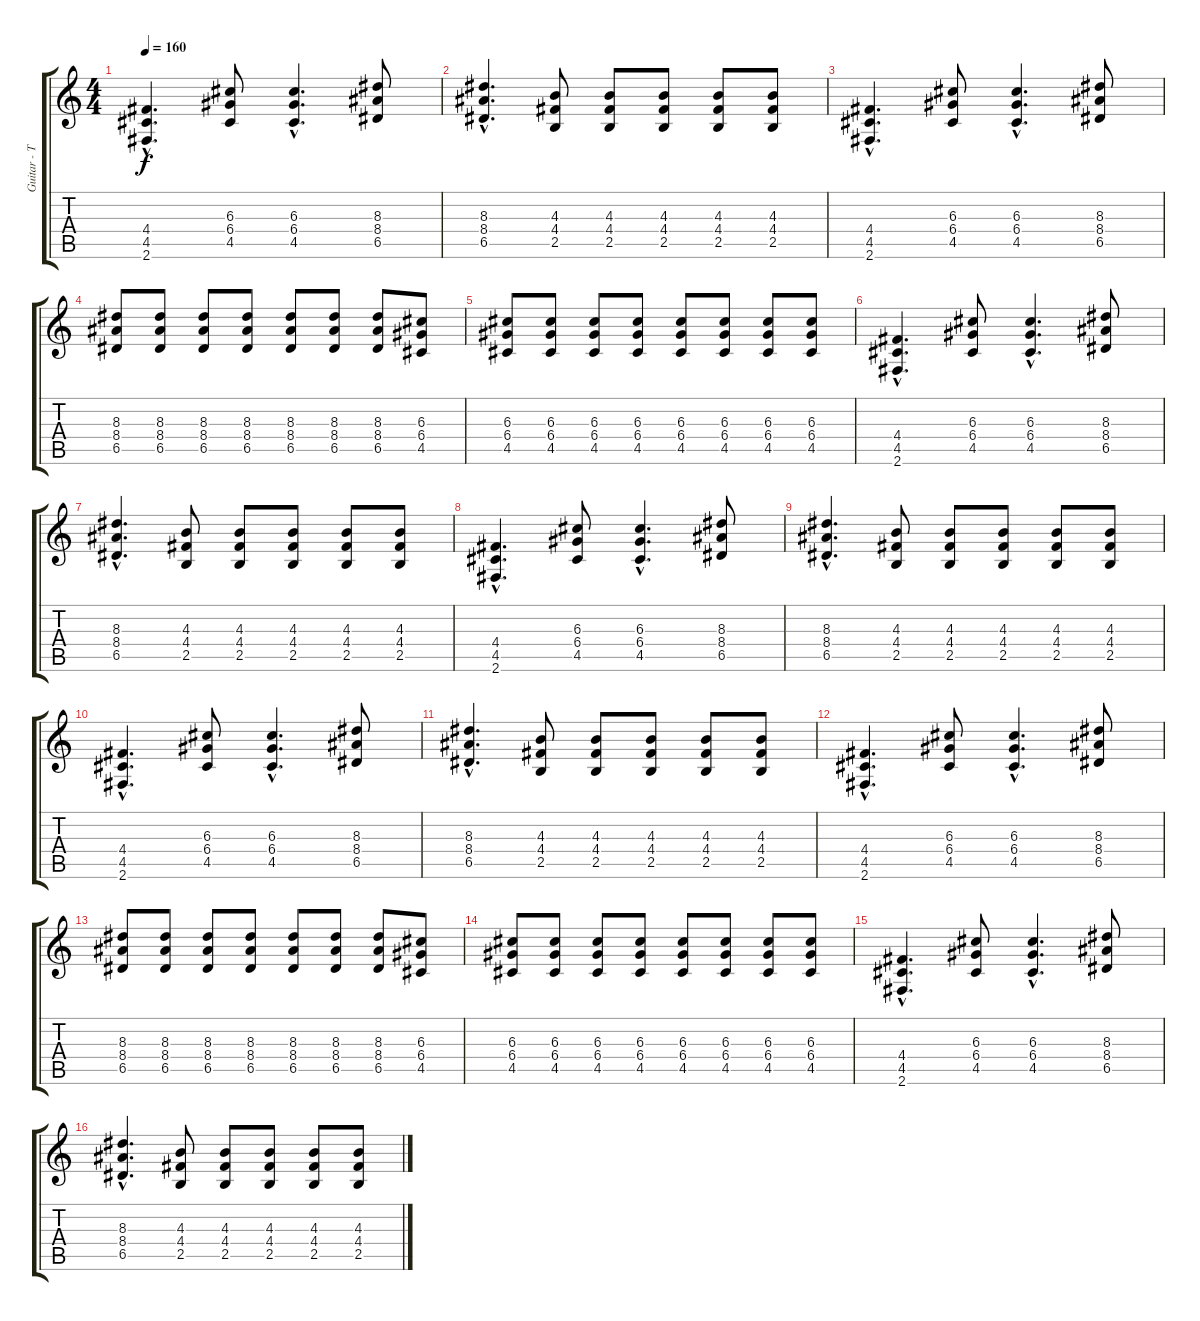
\track ("Guitar - Tom Mattew Delonge" "Guitar - T") {instrument overdrivenguitar}
\staff {score tabs}
\tuning (E4 B3 G3 D3 A2 E2) {hide}
\ts (4 4)
\tempo 160
\clef g2
\ks c
(4.4{hac} 4.5{hac} 2.6{hac}).4{d dy f} (6.3 6.4 4.5).8 (6.3{hac} 6.4{hac} 4.5{hac}).4{d} (8.3 8.4 6.5).8 |
(8.3{hac} 8.4{hac} 6.5{hac}).4{d} (4.3 4.4 2.5).8 (4.3 4.4 2.5).8 (4.3 4.4 2.5).8 (4.3 4.4 2.5).8 (4.3 4.4 2.5).8 |
(4.4{hac} 4.5{hac} 2.6{hac}).4{d} (6.3 6.4 4.5).8 (6.3{hac} 6.4{hac} 4.5{hac}).4{d} (8.3 8.4 6.5).8 |
(8.3 8.4 6.5).8 (8.3 8.4 6.5).8 (8.3 8.4 6.5).8 (8.3 8.4 6.5).8 (8.3 8.4 6.5).8 (8.3 8.4 6.5).8 (8.3 8.4 6.5).8 (6.3 6.4 4.5).8 |
(6.3 6.4 4.5).8 (6.3 6.4 4.5).8 (6.3 6.4 4.5).8 (6.3 6.4 4.5).8 (6.3 6.4 4.5).8 (6.3 6.4 4.5).8 (6.3 6.4 4.5).8 (6.3 6.4 4.5).8 |
(4.4{hac} 4.5{hac} 2.6{hac}).4{d} (6.3 6.4 4.5).8 (6.3{hac} 6.4{hac} 4.5{hac}).4{d} (8.3 8.4 6.5).8 |
(8.3{hac} 8.4{hac} 6.5{hac}).4{d} (4.3 4.4 2.5).8 (4.3 4.4 2.5).8 (4.3 4.4 2.5).8 (4.3 4.4 2.5).8 (4.3 4.4 2.5).8 |
(4.4{hac} 4.5{hac} 2.6{hac}).4{d} (6.3 6.4 4.5).8 (6.3{hac} 6.4{hac} 4.5{hac}).4{d} (8.3 8.4 6.5).8 |
(8.3{hac} 8.4{hac} 6.5{hac}).4{d} (4.3 4.4 2.5).8 (4.3 4.4 2.5).8 (4.3 4.4 2.5).8 (4.3 4.4 2.5).8 (4.3 4.4 2.5).8 |
(4.4{hac} 4.5{hac} 2.6{hac}).4{d} (6.3 6.4 4.5).8 (6.3{hac} 6.4{hac} 4.5{hac}).4{d} (8.3 8.4 6.5).8 |
(8.3{hac} 8.4{hac} 6.5{hac}).4{d} (4.3 4.4 2.5).8 (4.3 4.4 2.5).8 (4.3 4.4 2.5).8 (4.3 4.4 2.5).8 (4.3 4.4 2.5).8 |
(4.4{hac} 4.5{hac} 2.6{hac}).4{d} (6.3 6.4 4.5).8 (6.3{hac} 6.4{hac} 4.5{hac}).4{d} (8.3 8.4 6.5).8 |
(8.3 8.4 6.5).8 (8.3 8.4 6.5).8 (8.3 8.4 6.5).8 (8.3 8.4 6.5).8 (8.3 8.4 6.5).8 (8.3 8.4 6.5).8 (8.3 8.4 6.5).8 (6.3 6.4 4.5).8 |
(6.3 6.4 4.5).8 (6.3 6.4 4.5).8 (6.3 6.4 4.5).8 (6.3 6.4 4.5).8 (6.3 6.4 4.5).8 (6.3 6.4 4.5).8 (6.3 6.4 4.5).8 (6.3 6.4 4.5).8 |
(4.4{hac} 4.5{hac} 2.6{hac}).4{d} (6.3 6.4 4.5).8 (6.3{hac} 6.4{hac} 4.5{hac}).4{d} (8.3 8.4 6.5).8 |
(8.3{hac} 8.4{hac} 6.5{hac}).4{d} (4.3 4.4 2.5).8 (4.3 4.4 2.5).8 (4.3 4.4 2.5).8 (4.3 4.4 2.5).8 (4.3 4.4 2.5).8
